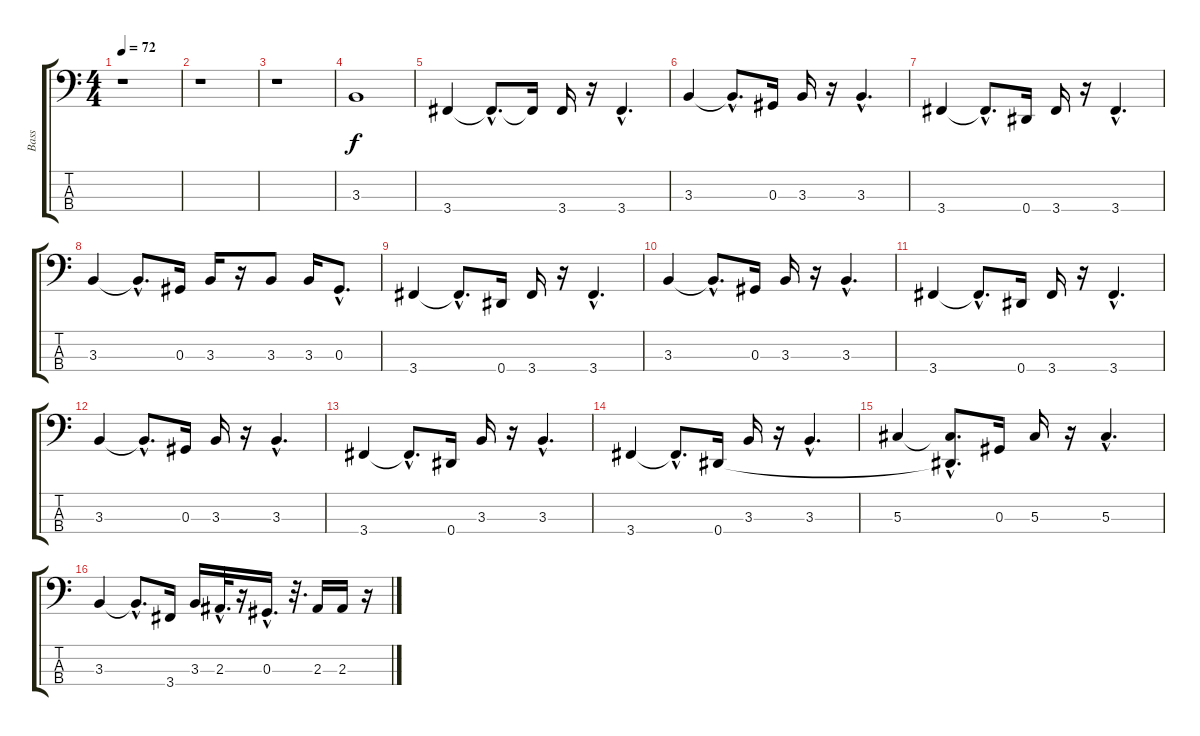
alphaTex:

\track ("Bass" "Bass") {instrument electricbassfinger}
\staff {score tabs}
\tuning (Gb2 Db2 Ab1 Eb1) {hide}
\ts (4 4)
\tempo 72
\clef f4
\ks c
r.1{dy f} |
r.1 |
r.1 |
3.3.1 |
3.4.4 3.4{hac t}.8{d} 3.4{t}.16 3.4.16 r.16 3.4{hac}.4{d} |
3.3.4 3.3{hac t}.8{d} 0.3.16 3.3.16 r.16 3.3{hac}.4{d} |
3.4.4 3.4{hac t}.8{d} 0.4.16 3.4.16 r.16 3.4{hac}.4{d} |
3.3.4 3.3{hac t}.8{d} 0.3.16 3.3.16 r.16 3.3.8 3.3.16 0.3{hac}.8{d} |
3.4.4 3.4{hac t}.8{d} 0.4.16 3.4.16 r.16 3.4{hac}.4{d} |
3.3.4 3.3{hac t}.8{d} 0.3.16 3.3.16 r.16 3.3{hac}.4{d} |
3.4.4 3.4{hac t}.8{d} 0.4.16 3.4.16 r.16 3.4{hac}.4{d} |
3.3.4 3.3{hac t}.8{d} 0.3.16 3.3.16 r.16 3.3{hac}.4{d} |
3.4.4 3.4{hac t}.8{d} 0.4.16 3.3.16 r.16 3.3{hac}.4{d} |
3.4.4 3.4{hac t}.8{d} 0.4.16 3.3.16 r.16 3.3{hac}.4{d} |
5.3.4 (5.3{hac t} 0.4{hac t}).8{d} 0.3.16 5.3.16 r.16 5.3{hac}.4{d} |
3.3.4 3.3{hac t}.8{d} 3.4.16 3.3.16 2.3{hac}.32{d} r.16 0.3{hac}.16{d} r.32{d} 2.3.16 2.3.16 r.16
